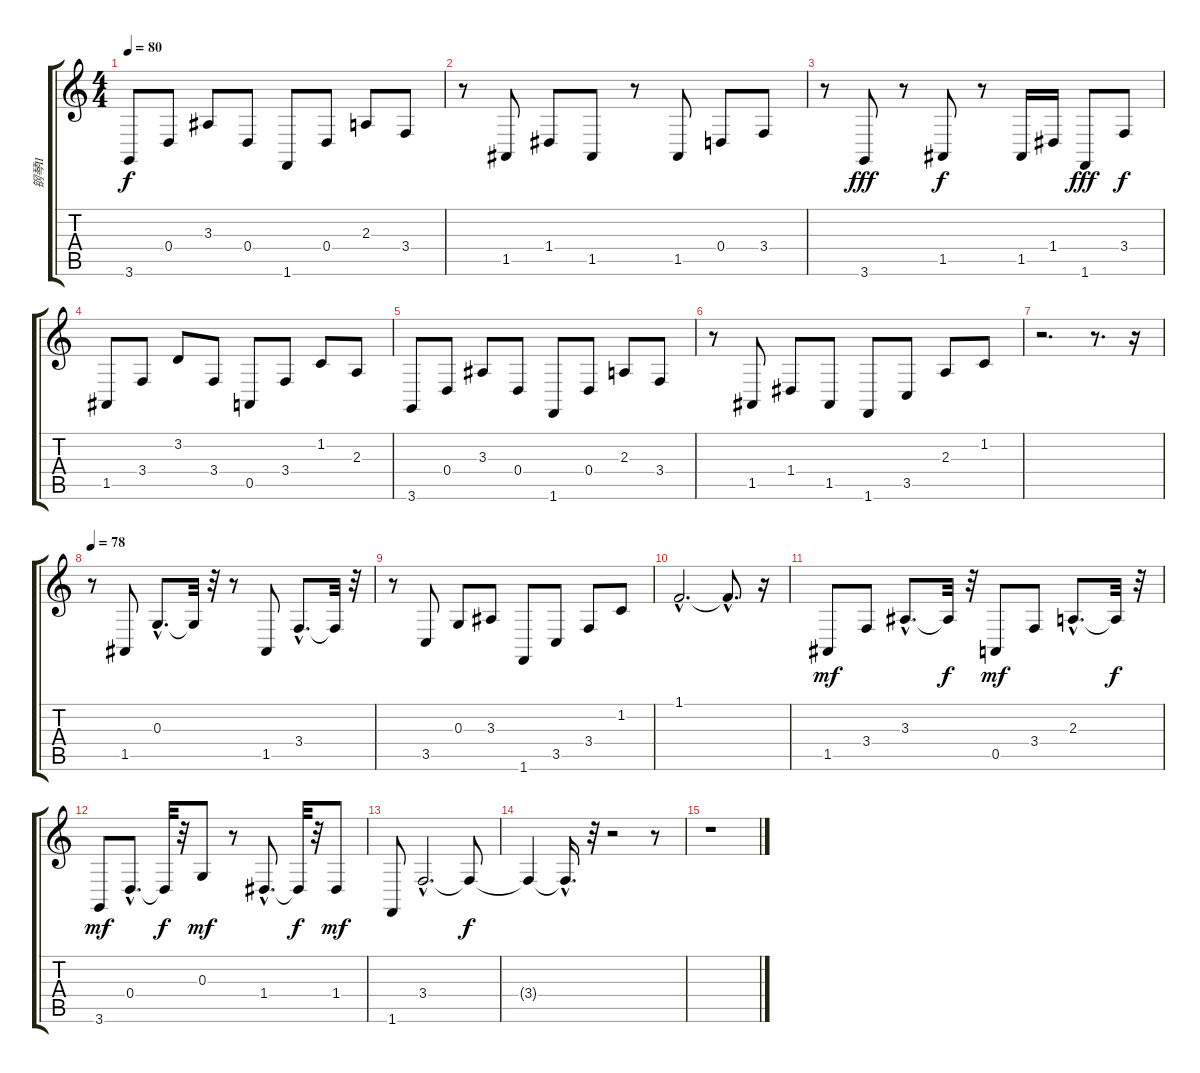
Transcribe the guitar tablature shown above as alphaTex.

\track ("钢琴II" "钢琴II") {instrument acousticgrandpiano}
\staff {score tabs}
\tuning (E4 B3 G3 D3 A2 E2) {hide}
\ts (4 4)
\tempo 80
\clef g2
\ks c
3.6.8{dy f} 0.4.8 3.3.8 0.4.8 1.6.8 0.4.8 2.3.8 3.4.8 |
r.8 1.5.8 1.4.8 1.5.8 r.8 1.5.8 0.4.8 3.4.8 |
r.8 3.6.8{dy fff} r.8 1.5.8{dy f} r.8 1.5.16 1.4.16 1.6.8{dy fff} 3.4.8{dy f} |
1.5.8 3.4.8 3.2.8 3.4.8 0.5.8 3.4.8 1.2.8 2.3.8 |
3.6.8 0.4.8 3.3.8 0.4.8 1.6.8 0.4.8 2.3.8 3.4.8 |
r.8 1.5.8 1.4.8 1.5.8 1.6.8 3.5.8 2.3.8 1.2.8 |
r.2{d} r.8{d} r.16 |
\tempo 78
r.8 1.5.8 0.3{hac}.8{d} 0.3{t}.32 r.32 r.8 1.5.8 3.4{hac}.8{d} 3.4{t}.32 r.32 |
r.8 3.5.8 0.3.8 3.3.8 1.6.8 3.5.8 3.4.8 1.2.8 |
1.1{hac}.2{d} 1.1{hac t}.8{d} r.16 |
1.5.8{dy mf} 3.4.8 3.3{hac}.8{d} 3.3{t}.32{dy f} r.32 0.5.8{dy mf} 3.4.8 2.3{hac}.8{d} 2.3{t}.32{dy f} r.32 |
3.6.8{dy mf} 0.4{hac}.8{d} 0.4{t}.32{dy f} r.32 0.3.8{dy mf} r.8 1.4{hac}.8{d} 1.4{t}.32{dy f} r.32 1.4.8{dy mf} |
1.6.8 3.4{hac}.2{d} 3.4{t}.8{dy f} |
3.4{t}.4 3.4{hac t}.16{d} r.32 r.2 r.8 |
r.1
